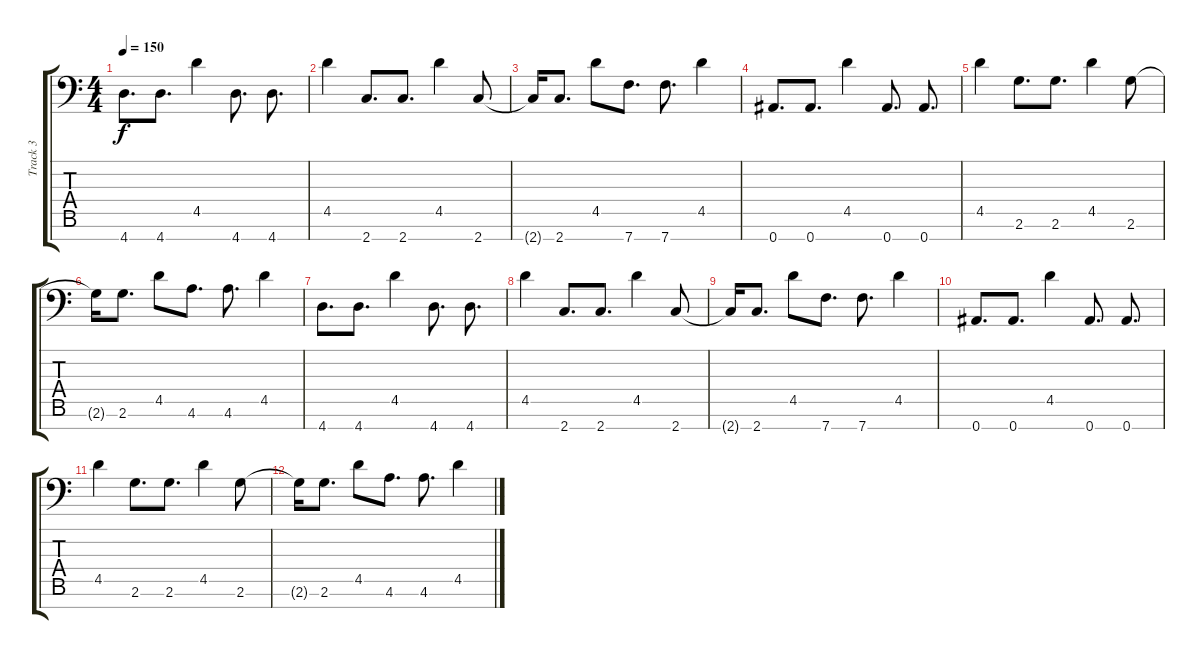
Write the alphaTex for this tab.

\track ("Track 3" "Track 3") {instrument distortionguitar}
\staff {score tabs}
\tuning (Eb4 Bb3 F3 Eb3 Bb2 F2 Bb1) {hide}
\ts (4 4)
\tempo 150
\clef f4
\ks c
4.7.8{d dy f} 4.7.8{d} 4.5.4 4.7.8{d} 4.7.8{d} |
4.5.4 2.7.8{d} 2.7.8{d} 4.5.4 2.7.8 |
2.7{t}.16 2.7.8{d} 4.5.8 7.7.8{d} 7.7.8{d} 4.5.4 |
0.7.8{d} 0.7.8{d} 4.5.4 0.7.8{d} 0.7.8{d} |
4.5.4 2.6.8{d} 2.6.8{d} 4.5.4 2.6.8 |
2.6{t}.16 2.6.8{d} 4.5.8 4.6.8{d} 4.6.8{d} 4.5.4 |
4.7.8{d} 4.7.8{d} 4.5.4 4.7.8{d} 4.7.8{d} |
4.5.4 2.7.8{d} 2.7.8{d} 4.5.4 2.7.8 |
2.7{t}.16 2.7.8{d} 4.5.8 7.7.8{d} 7.7.8{d} 4.5.4 |
0.7.8{d} 0.7.8{d} 4.5.4 0.7.8{d} 0.7.8{d} |
4.5.4 2.6.8{d} 2.6.8{d} 4.5.4 2.6.8 |
2.6{t}.16 2.6.8{d} 4.5.8 4.6.8{d} 4.6.8{d} 4.5.4
